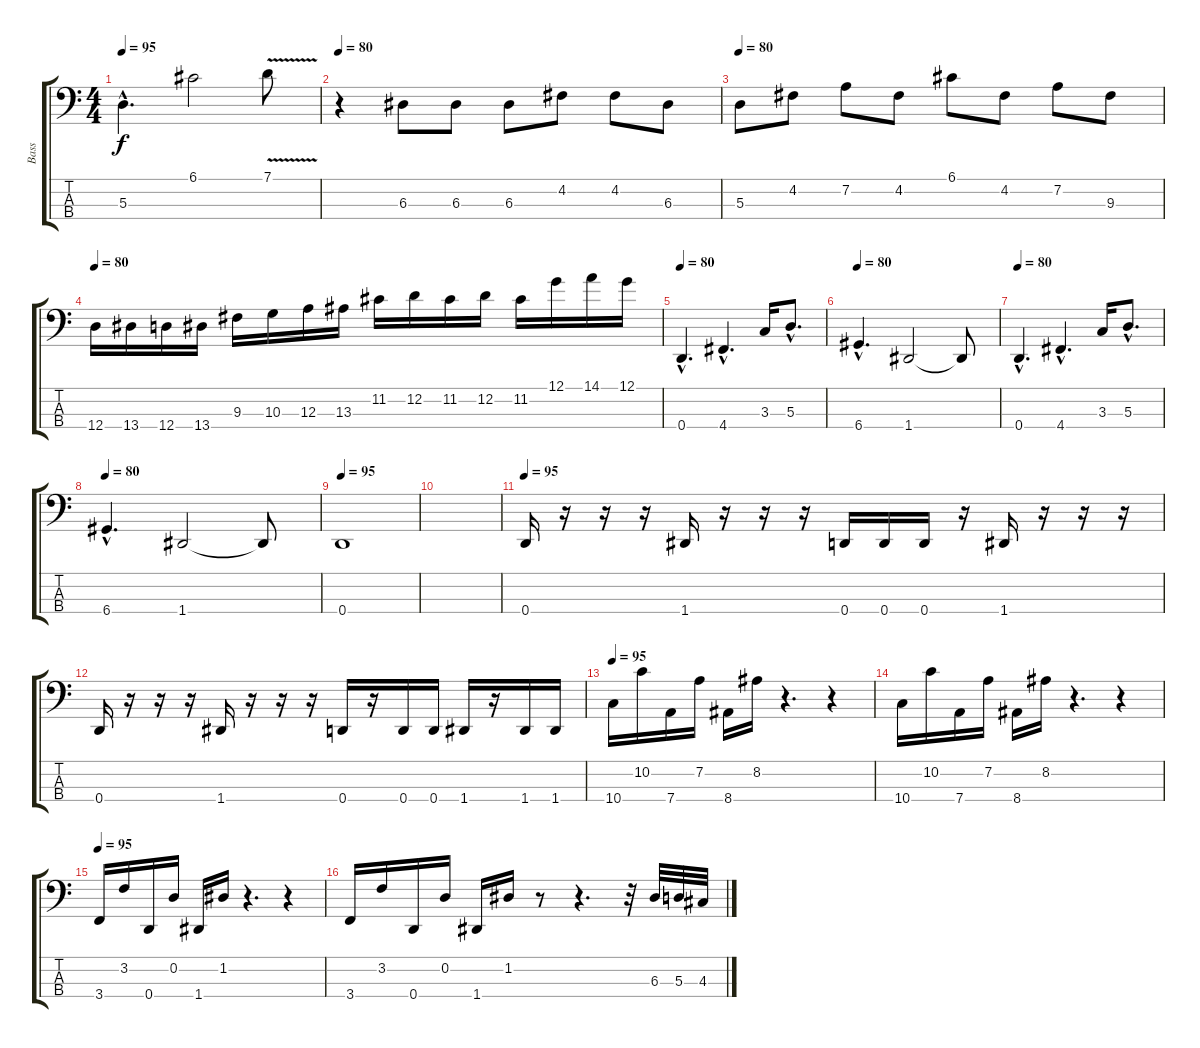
\track ("Bass" "Bass") {instrument slapbass1}
\staff {score tabs}
\tuning (G2 D2 A1 D1) {hide}
\ts (4 4)
\tempo 95
\tempo 80
\tempo 95
\clef f4
\ks c
5.3{hac}.4{d dy f instrument slapbass1} 6.1.2 7.1{v}.8 |
\tempo 80
r.4 6.3.8 6.3.8 6.3.8 4.2.8 4.2.8 6.3.8 |
\tempo 80
5.3.8 4.2.8 7.2.8 4.2.8 6.1.8 4.2.8 7.2.8 9.3.8 |
\tempo 80
12.4.16 13.4.16 12.4.16 13.4.16 9.3.16 10.3.16 12.3.16 13.3.16 11.2.16 12.2.16 11.2.16 12.2.16 11.2.16 12.1.16 14.1.16 12.1.16 |
\tempo 80
0.4{hac}.4{d} 4.4{hac}.4{d} 3.3.16 5.3{hac}.8{d} |
\tempo 80
6.4{hac}.4{d} 1.4.2 1.4{t}.8 |
\tempo 80
0.4{hac}.4{d} 4.4{hac}.4{d} 3.3.16 5.3{hac}.8{d} |
\tempo 80
6.4{hac}.4{d} 1.4.2 1.4{t}.8 |
\tempo 95
0.4.1 |
|
\tempo 95
0.4.16 r.16 r.16 r.16 1.4.16 r.16 r.16 r.16 0.4.16 0.4.16 0.4.16 r.16 1.4.16 r.16 r.16 r.16 |
0.4.16 r.16 r.16 r.16 1.4.16 r.16 r.16 r.16 0.4.16 r.16 0.4.16 0.4.16 1.4.16 r.16 1.4.16 1.4.16 |
\tempo 95
10.4.16 10.2.16 7.4.16 7.2.16 8.4.16 8.2.16 r.4{d} r.4 |
10.4.16 10.2.16 7.4.16 7.2.16 8.4.16 8.2.16 r.4{d} r.4 |
\tempo 95
3.4.16 3.2.16 0.4.16 0.2.16 1.4.16 1.2.16 r.4{d} r.4 |
3.4.16 3.2.16 0.4.16 0.2.16 1.4.16 1.2.16 r.8 r.4{d} r.32 6.3.32 5.3.32 4.3.32
